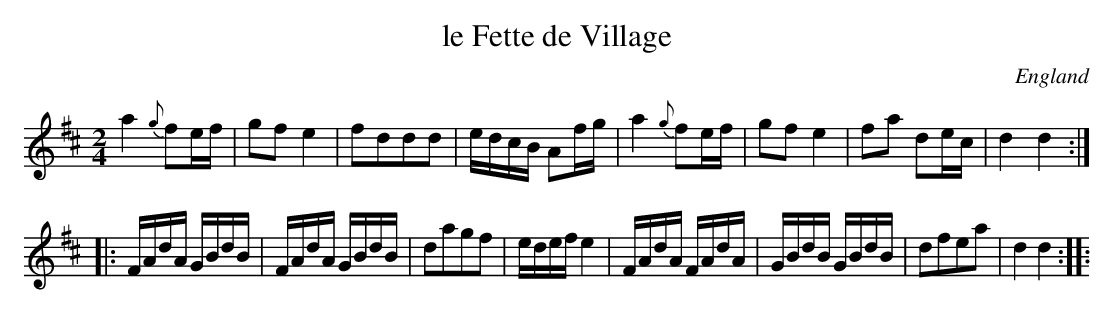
X:1
T:le Fette de Village
L:1/8
M:2/4
O:England
K:D major
a2 {g}fe/f/ | gf e2 | fddd     | e/d/c/B/ Af/g/ | \
a2 {g}fe/f/ | gf e2 | fa de/c/ | d2       d2 ::
L:1/16
FAdA GBdB | FAdA GBdB | d2a2g2f2 | edef e4 |\
FAdA FAdA | GBdB GBdB | d2f2e2a2 | d4 d4 ::
